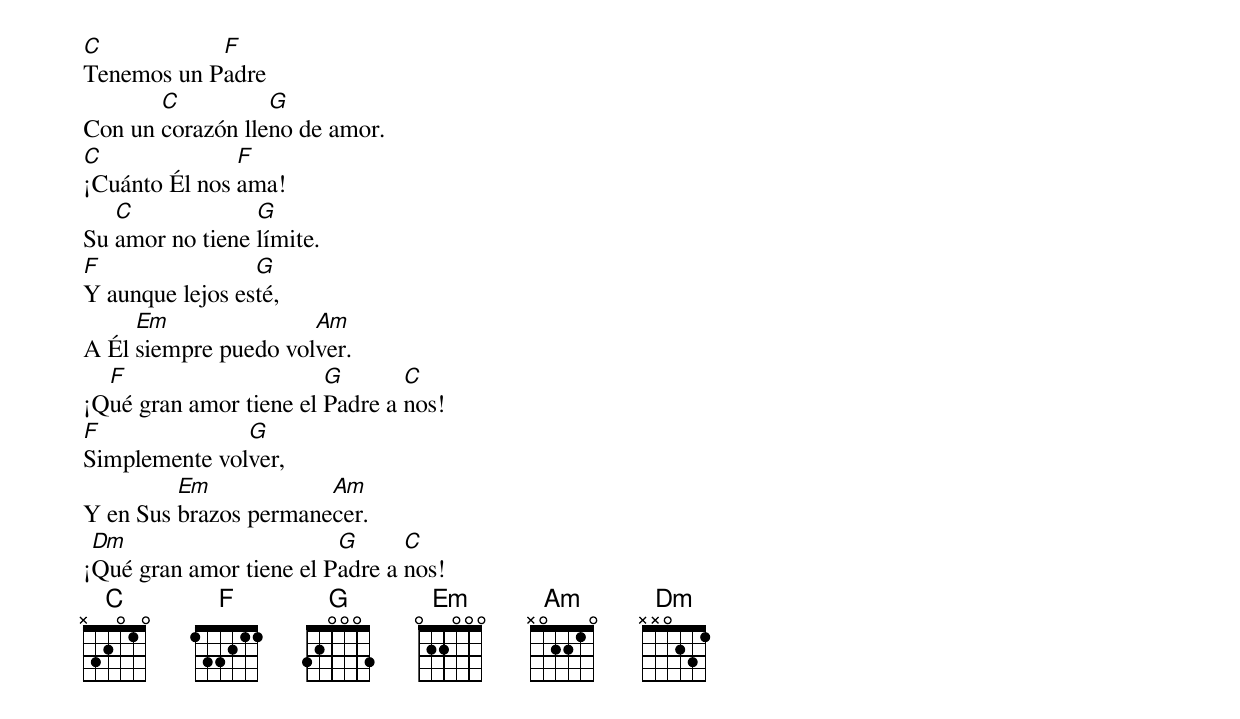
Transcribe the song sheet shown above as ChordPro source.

[C]Tenemos un P[F]adre
Con un [C]corazón lle[G]no de amor.
[C]¡Cuánto Él nos [F]ama!
Su [C]amor no tiene [G]límite.
[F]Y aunque lejos es[G]té,
A Él [Em]siempre puedo vol[Am]ver.
¡Q[F]ué gran amor tiene el [G]Padre a [C]nos!
[F]Simplemente vol[G]ver,
Y en Sus [Em]brazos permane[Am]cer.
¡[Dm]Qué gran amor tiene el P[G]adre a [C]nos!
